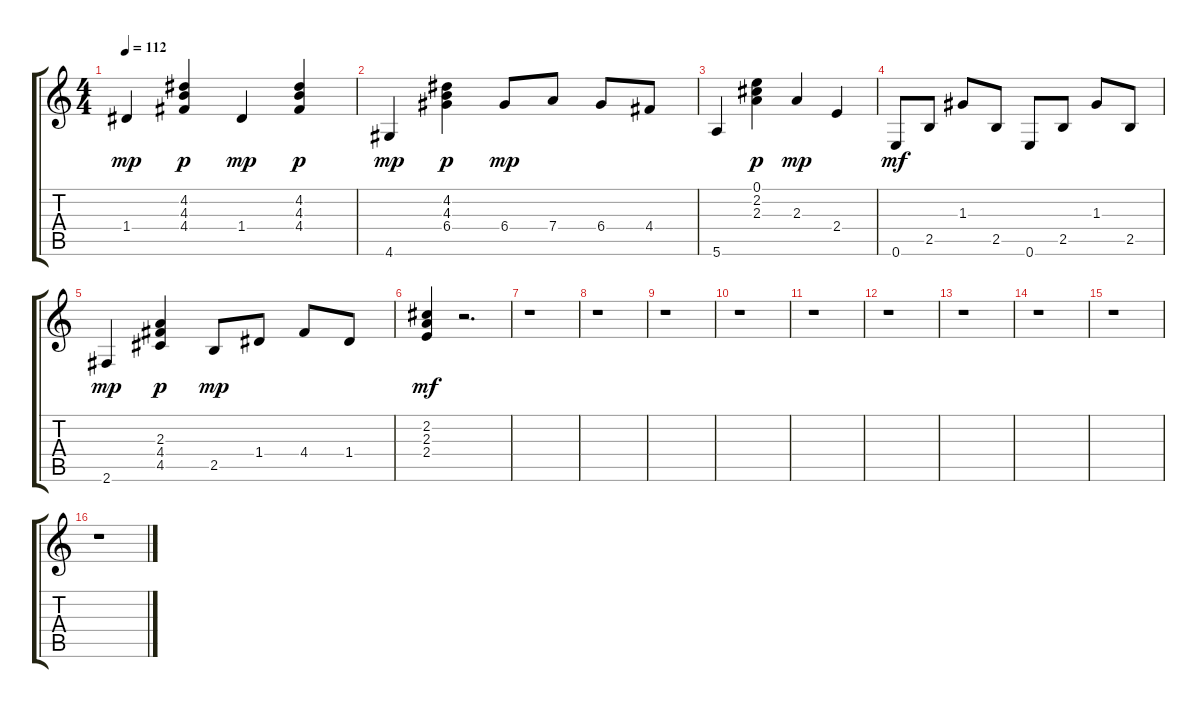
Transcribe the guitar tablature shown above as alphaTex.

\track "" {instrument acousticguitarnylon}
\staff {score tabs}
\tuning (E4 B3 G3 D3 A2 E2) {hide}
\ts (4 4)
\tempo 112
\clef g2
\ks c
1.4.4{dy mp} (4.2 4.3 4.4).4{dy p} 1.4.4{dy mp} (4.2 4.3 4.4).4{dy p} |
4.6.4{dy mp} (4.2 4.3 6.4).4{dy p} 6.4.8{dy mp} 7.4.8 6.4.8 4.4.8 |
5.6.4 (0.1 2.2 2.3).4{dy p} 2.3.4{dy mp} 2.4.4 |
0.6.8{dy mf} 2.5.8 1.3.8 2.5.8 0.6.8 2.5.8 1.3.8 2.5.8 |
2.6.4{dy mp} (2.3 4.4 4.5).4{dy p} 2.5.8{dy mp} 1.4.8 4.4.8 1.4.8 |
(2.2 2.3 2.4).4{dy mf} r.2{d} |
r.1 |
r.1 |
r.1 |
r.1 |
r.1 |
r.1 |
r.1 |
r.1 |
r.1 |
r.1
